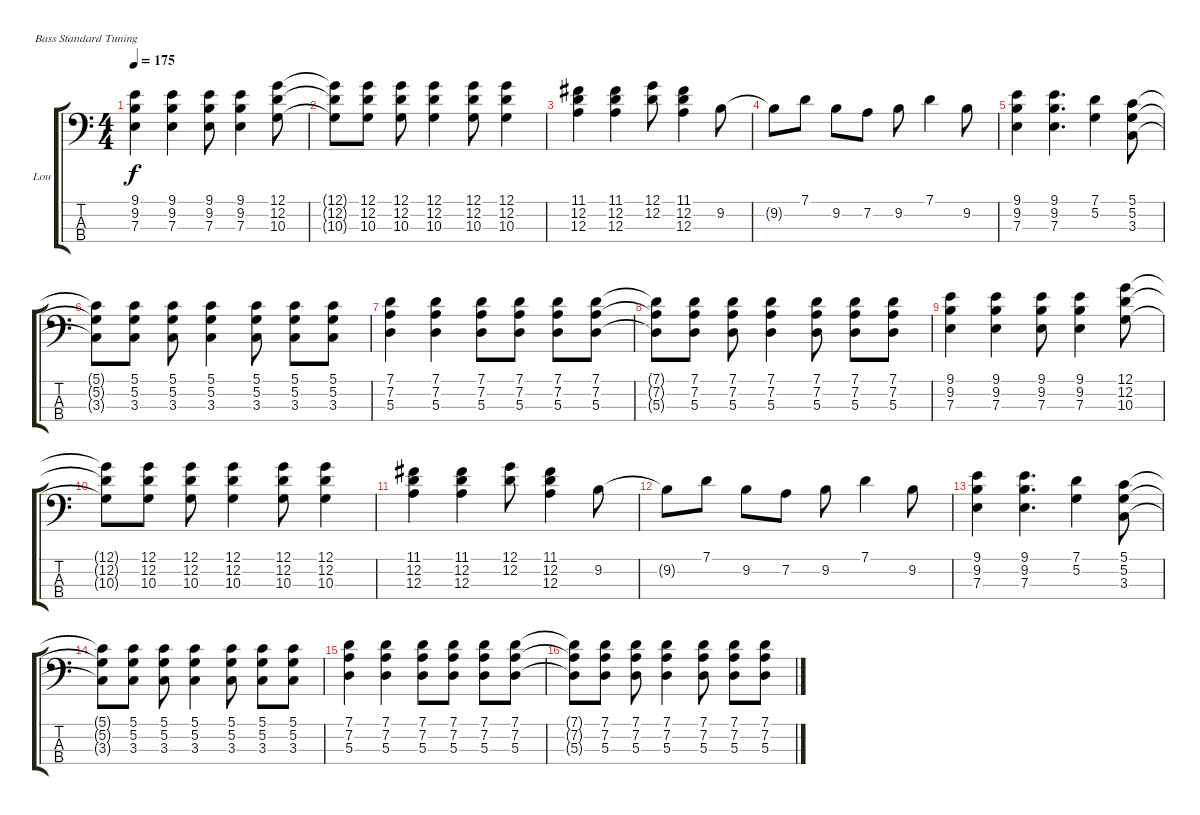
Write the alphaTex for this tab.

\defaultSystemsLayout 4
\bracketExtendMode groupsimilarinstruments
\firstSystemTrackNameOrientation horizontal
\otherSystemsTrackNameOrientation horizontal
\track ("Lou Barlow" "Lou") {instrument electricbassfinger}
\staff {score tabs}
\tuning (G2 D2 A1 E1)
\ts (4 4)
\tempo 175
\clef f4
\scale
0.333333
\ks c
(7.3 9.2 9.1).4{dy f} (7.3 9.2 9.1).4 (7.3 9.2 9.1).8 (7.3 9.2 9.1).4 (10.3 12.2 12.1).8 |
\scale
0.333333 (10.3{t} 12.2{t} 12.1{t}).8 (10.3 12.2 12.1).8 (10.3 12.2 12.1).8 (10.3 12.2 12.1).4 (10.3 12.2 12.1).8 (10.3 12.2 12.1).4 |
\scale
0.333333 (11.1 12.2 12.3).4 (11.1 12.2 12.3).4 (12.2 12.1).8 (11.1 12.2 12.3).4 9.2.8 |
\scale
0.333333 9.2{t}.8 7.1.8 9.2.8 7.2.8 9.2.8 7.1.4 9.2.8 |
\scale
0.333333 (7.3 9.1 9.2).4 (7.3 9.1 9.2).4{d} (5.2 7.1).4 (3.3 5.2 5.1).8 |
\scale
0.333333 (3.3{t} 5.2{t} 5.1{t}).8 (5.2 3.3 5.1).8 (5.2 3.3 5.1).8 (5.2 3.3 5.1).4 (5.2 3.3 5.1).8 (5.2 3.3 5.1).8 (5.2 3.3 5.1).8 |
\scale
0.333333 (5.3 7.2 7.1).4 (5.3 7.2 7.1).4 (5.3 7.2 7.1).8 (5.3 7.2 7.1).8 (5.3 7.2 7.1).8 (5.3 7.2 7.1).8 |
\scale
0.333333 (5.3{t} 7.2{t} 7.1{t}).8 (5.3 7.2 7.1).8 (5.3 7.2 7.1).8 (5.3 7.2 7.1).4 (5.3 7.2 7.1).8 (5.3 7.2 7.1).8 (5.3 7.2 7.1).8 |
\scale
0.333333 (7.3 9.2 9.1).4 (7.3 9.2 9.1).4 (7.3 9.2 9.1).8 (7.3 9.2 9.1).4 (10.3 12.2 12.1).8 |
\scale
0.333333 (10.3{t} 12.2{t} 12.1{t}).8 (10.3 12.2 12.1).8 (10.3 12.2 12.1).8 (10.3 12.2 12.1).4 (10.3 12.2 12.1).8 (10.3 12.2 12.1).4 |
\scale
0.333333 (11.1 12.2 12.3).4 (11.1 12.2 12.3).4 (12.2 12.1).8 (11.1 12.2 12.3).4 9.2.8 |
\scale
0.333333 9.2{t}.8 7.1.8 9.2.8 7.2.8 9.2.8 7.1.4 9.2.8 |
\scale
0.333333 (7.3 9.1 9.2).4 (7.3 9.1 9.2).4{d} (5.2 7.1).4 (3.3 5.2 5.1).8 |
\scale
0.333333 (3.3{t} 5.2{t} 5.1{t}).8 (5.2 3.3 5.1).8 (5.2 3.3 5.1).8 (5.2 3.3 5.1).4 (5.2 3.3 5.1).8 (5.2 3.3 5.1).8 (5.2 3.3 5.1).8 |
\scale
0.333333 (5.3 7.2 7.1).4 (5.3 7.2 7.1).4 (5.3 7.2 7.1).8 (5.3 7.2 7.1).8 (5.3 7.2 7.1).8 (5.3 7.2 7.1).8 |
(5.3{t} 7.2{t} 7.1{t}).8 (5.3 7.2 7.1).8 (5.3 7.2 7.1).8 (5.3 7.2 7.1).4 (5.3 7.2 7.1).8 (5.3 7.2 7.1).8 (5.3 7.2 7.1).8
